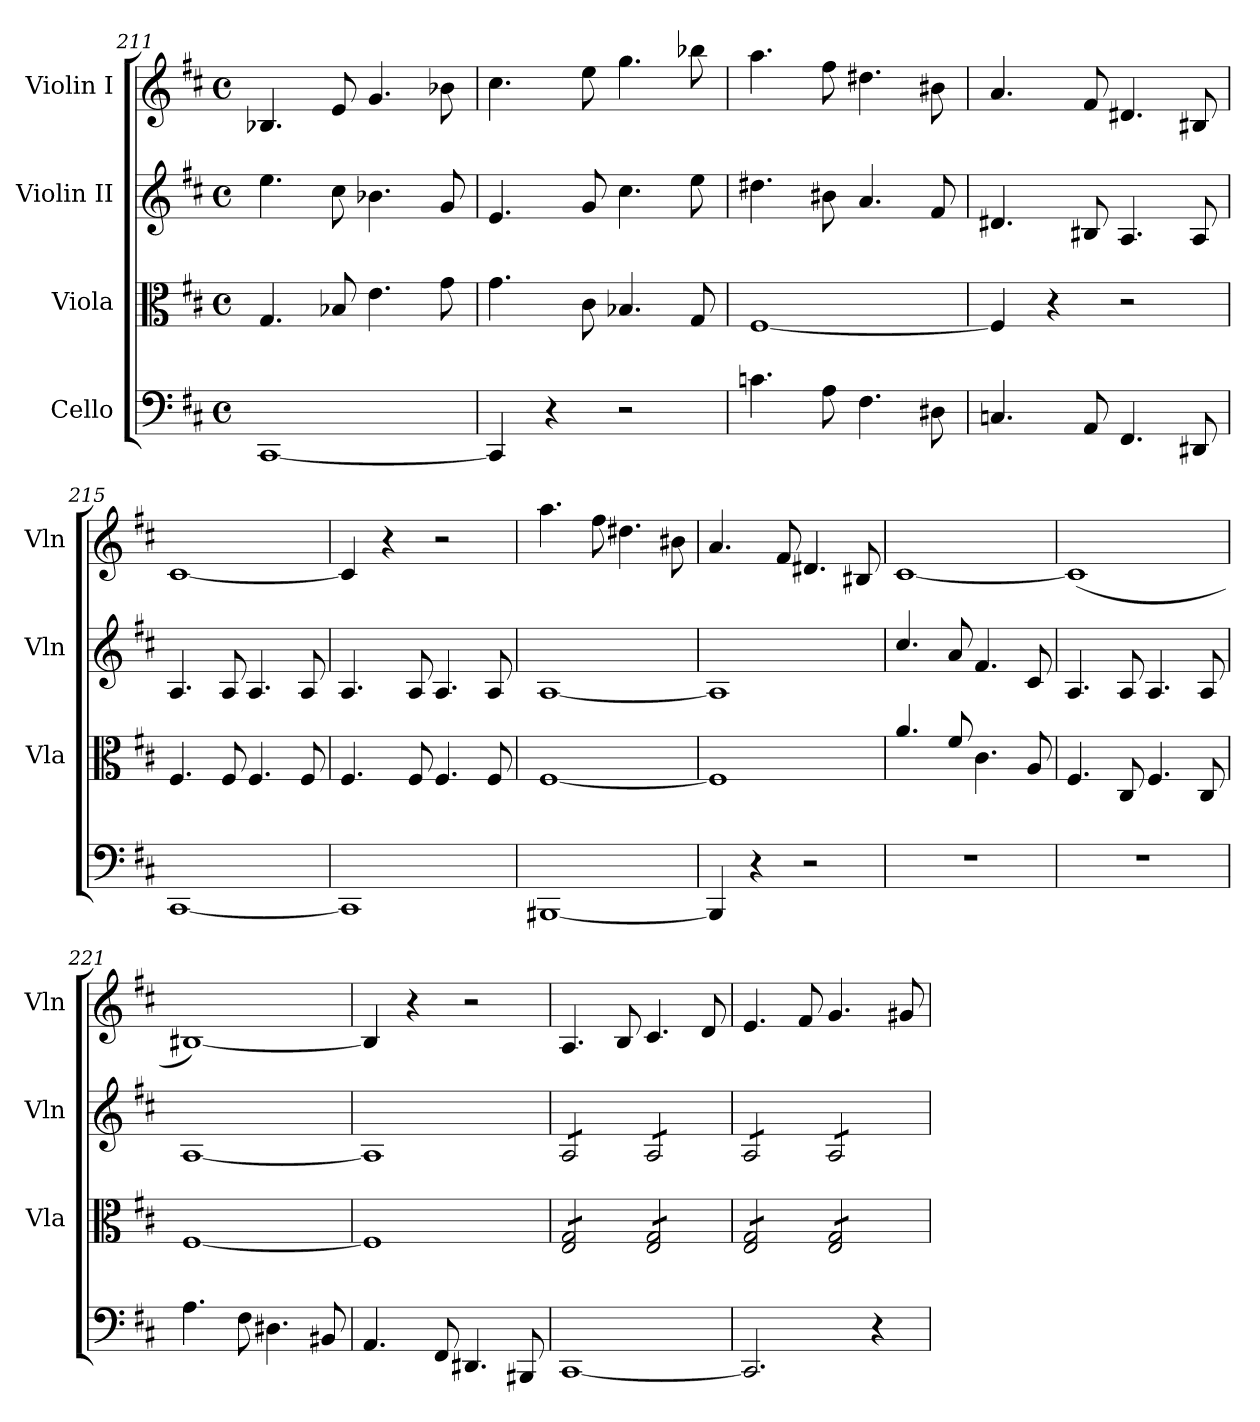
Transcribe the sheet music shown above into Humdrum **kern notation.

**kern	**kern	**kern	**kern
*part4	*part3	*part2	*part1
*staff4	*staff3	*staff2	*staff1
*I"Cello	*I"Viola	*I"Violin II	*I"Violin I
*	*I'Vla	*I'Vln	*I'Vln
!!LO:PB:g=z
*clefF4	*clefC3	*clefG2	*clefG2
*k[f#c#]	*k[f#c#]	*k[f#c#]	*k[f#c#]
*M4/4	*M4/4	*M4/4	*M4/4
*met(c)	*met(c)	*met(c)	*met(c)
=211	=211	=211	=211
[1CC#	4.G/	4.ee\	4.B-X/
.	8B-X/	8cc#\	8e/
.	4.e\	4.b-X\	4.g/
.	8g\	8g/	8b-X\
=212	=212	=212	=212
4CC#/]	4.g\	4.e/	4.cc#\
4r	.	.	.
.	8c#\	8g/	8ee\
2r	4.B-X/	4.cc#\	4.gg\
.	8G/	8ee\	8bb-X\
=213	=213	=213	=213
4.cn\	[1F#	4.dd#X\	4.aa\
8A\	.	8b#X\	8ff#\
4.F#\	.	4.a/	4.dd#X\
8D#X\	.	8f#/	8b#X\
=214	=214	=214	=214
4.Cn/	4F#/]	4.d#X/	4.a/
.	4r	.	.
8AA/	.	8B#X/	8f#/
4.FF#/	2r	4.A/	4.d#X/
8DD#X/	.	8A/	8B#X/
=215	=215	=215	=215
[1CC#	4.F#/	4.A/	[1c#
.	8F#/	8A/	.
.	4.F#/	4.A/	.
.	8F#/	8A/	.
=216	=216	=216	=216
1CC#]	4.F#/	4.A/	4c#/]
.	.	.	4r
.	8F#/	8A/	.
.	4.F#/	4.A/	2r
.	8F#/	8A/	.
=217	=217	=217	=217
[1BBB#X	[1F#	[1A	4.aa\
.	.	.	8ff#\
.	.	.	4.dd#X\
.	.	.	8b#X\
=218	=218	=218	=218
4BBB#/]	1F#]	1A]	4.a/
4r	.	.	.
.	.	.	8f#/
2r	.	.	4.d#X/
.	.	.	8B#X/
=219	=219	=219	=219
1r	4.a/	4.cc#/	[1c#
.	8f#/	8a/	.
.	4.c#\	4.f#/	.
.	8A/	8c#/	.
=220	=220	=220	=220
1r	4.F#/	4.A/	(<1c#]
.	8C#/	8A/	.
.	4.F#/	4.A/	.
.	8C#/	8A/	.
!!LO:LB:g=z
=221	=221	=221	=221
4.A\	[1F#	[1A	[1B#X)
8F#\	.	.	.
4.D#X\	.	.	.
8BB#X/	.	.	.
=222	=222	=222	=222
4.AA/	1F#]	1A]	4B#/]
.	.	.	4r
8FF#/	.	.	.
4.DD#X/	.	.	2r
8BBB#X/	.	.	.
=223	=223	=223	=223
*	*tremolo	*	*
*	*	*tremolo	*
[1CC#	8E/ 8G/L	8A/L	4.A/
.	8E/ 8G/	8A/	.
.	8E/ 8G/	8A/	.
.	8E/ 8G/J	8A/J	8B/
.	8E/ 8G/L	8A/L	4.c#/
.	8E/ 8G/	8A/	.
.	8E/ 8G/	8A/	.
.	8E/ 8G/J	8A/J	8d/
=224	=224	=224	=224
2.CC#/]	8E/ 8G/L	8A/L	4.e/
.	8E/ 8G/	8A/	.
.	8E/ 8G/	8A/	.
.	8E/ 8G/J	8A/J	8f#/
.	8E/ 8G/L	8A/L	4.g/
.	8E/ 8G/	8A/	.
4r	8E/ 8G/	8A/	.
.	8E/ 8G/J	8A/J	8g#X/
*	*	*Xtremolo	*
*	*Xtremolo	*	*
=	=	=	=
*-	*-	*-	*-
